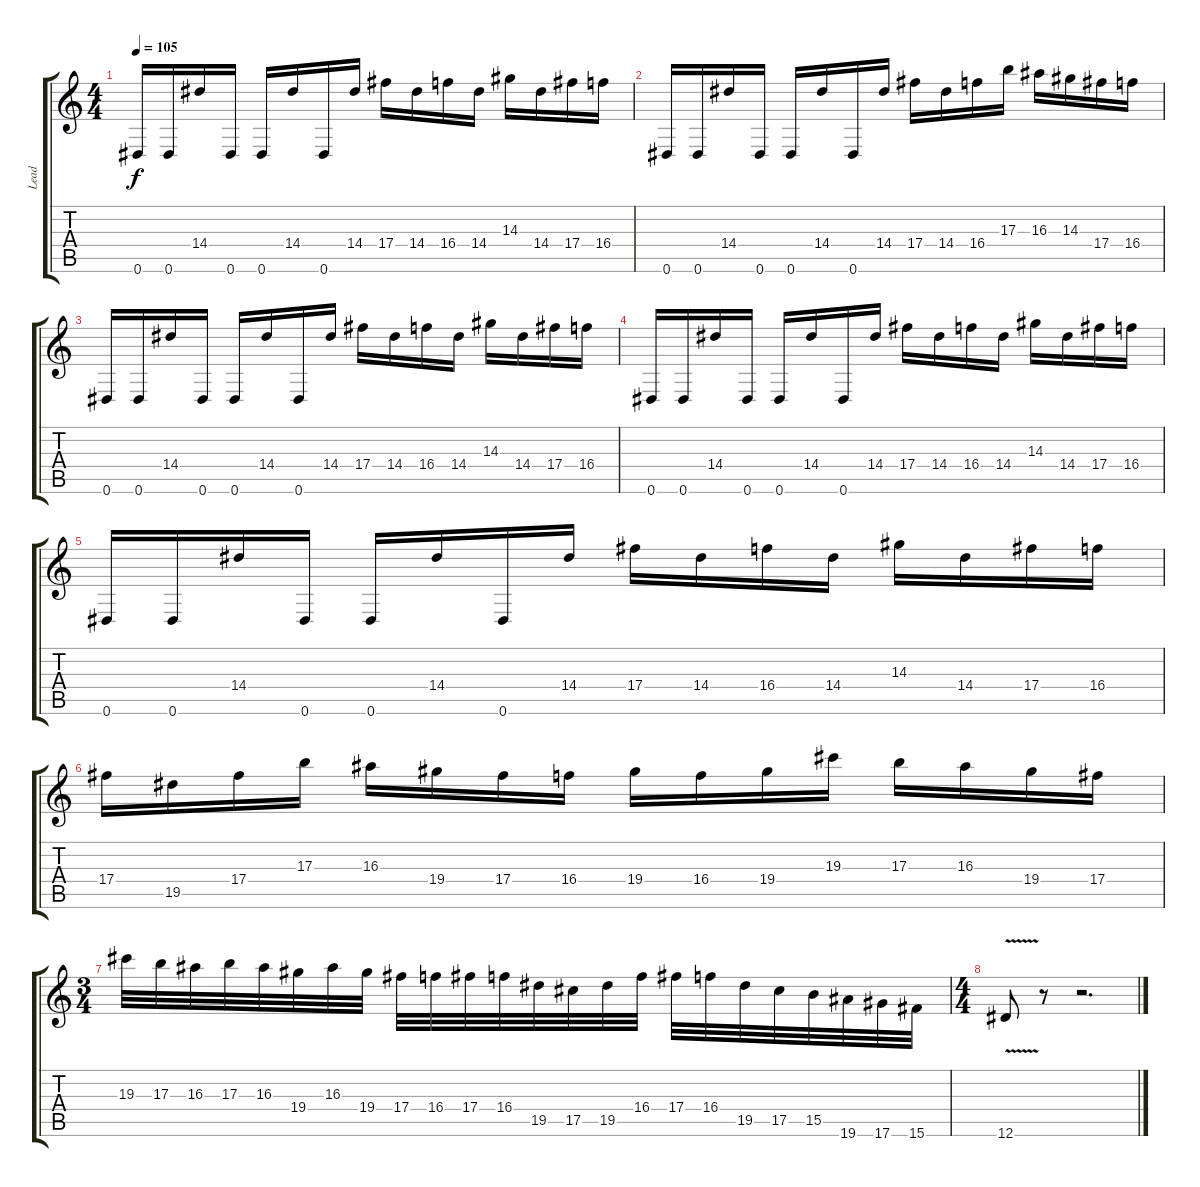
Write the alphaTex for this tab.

\track ("Lead" "Lead") {instrument distortionguitar}
\staff {score tabs}
\tuning (Eb4 Bb3 Gb3 Db3 Ab2 Eb2) {hide}
\ts (4 4)
\tempo 105
\clef g2
\ks c
0.6.16{dy f} 0.6.16 14.4.16 0.6.16 0.6.16 14.4.16 0.6.16 14.4.16 17.4.16 14.4.16 16.4.16 14.4.16 14.3.16 14.4.16 17.4.16 16.4.16 |
0.6.16 0.6.16 14.4.16 0.6.16 0.6.16 14.4.16 0.6.16 14.4.16 17.4.16 14.4.16 16.4.16 17.3.16 16.3.16 14.3.16 17.4.16 16.4.16 |
0.6.16 0.6.16 14.4.16 0.6.16 0.6.16 14.4.16 0.6.16 14.4.16 17.4.16 14.4.16 16.4.16 14.4.16 14.3.16 14.4.16 17.4.16 16.4.16 |
0.6.16 0.6.16 14.4.16 0.6.16 0.6.16 14.4.16 0.6.16 14.4.16 17.4.16 14.4.16 16.4.16 14.4.16 14.3.16 14.4.16 17.4.16 16.4.16 |
0.6.16 0.6.16 14.4.16 0.6.16 0.6.16 14.4.16 0.6.16 14.4.16 17.4.16 14.4.16 16.4.16 14.4.16 14.3.16 14.4.16 17.4.16 16.4.16 |
17.4.16 19.5.16 17.4.16 17.3.16 16.3.16 19.4.16 17.4.16 16.4.16 19.4.16 16.4.16 19.4.16 19.3.16 17.3.16 16.3.16 19.4.16 17.4.16 |
\ts (3 4)
19.3.32 17.3.32 16.3.32 17.3.32 16.3.32 19.4.32 16.3.32 19.4.32 17.4.32 16.4.32 17.4.32 16.4.32 19.5.32 17.5.32 19.5.32 16.4.32 17.4.32 16.4.32 19.5.32 17.5.32 15.5.32 19.6.32 17.6.32 15.6.32 |
\ts (4 4)
12.6{v}.8 r.8 r.2{d}
